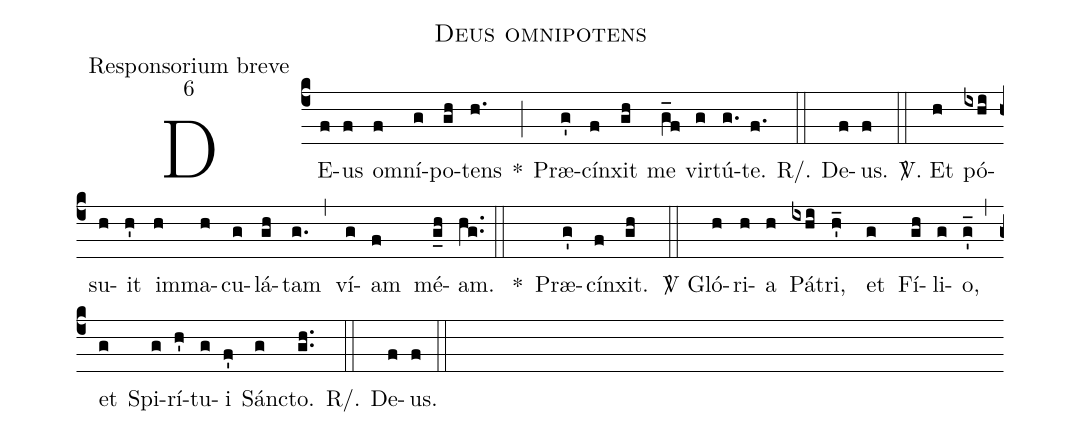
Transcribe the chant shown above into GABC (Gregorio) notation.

name:Deus omnipotens;
office-part:Responsorium breve;
mode:6;
%%
(c4) DE(f)us(f) o(f)mní(g)po(gh)tens(h.) *(;) Præ(g')cí(f)nxit(gh) me(g_f) vir(g)tú(g.)te.(f.) (::)
R/. De(f)us.(f) (::)
<sp>V/</sp>. Et(h) pó(ixhi)su(h)it(h') im(h)ma(h)cu(g)lá(gh)tam(g.) (,) ví(g)am(f) mé(g_h)am.(hg..) (::)
*() Præ(g')cí(f)nxit.(gh) (::)
<sp>V/</sp> Gló(h)ri(h)a(h) Pá(ixhi)tri, (h'_) et(g) Fí(gh)li(g)o,(g'_) (,) et(g) Spi(g)rí(h')tu(g)i(f') Sánc(g)to.(gh..) (::)
R/. De(f)us.(f) (::)
